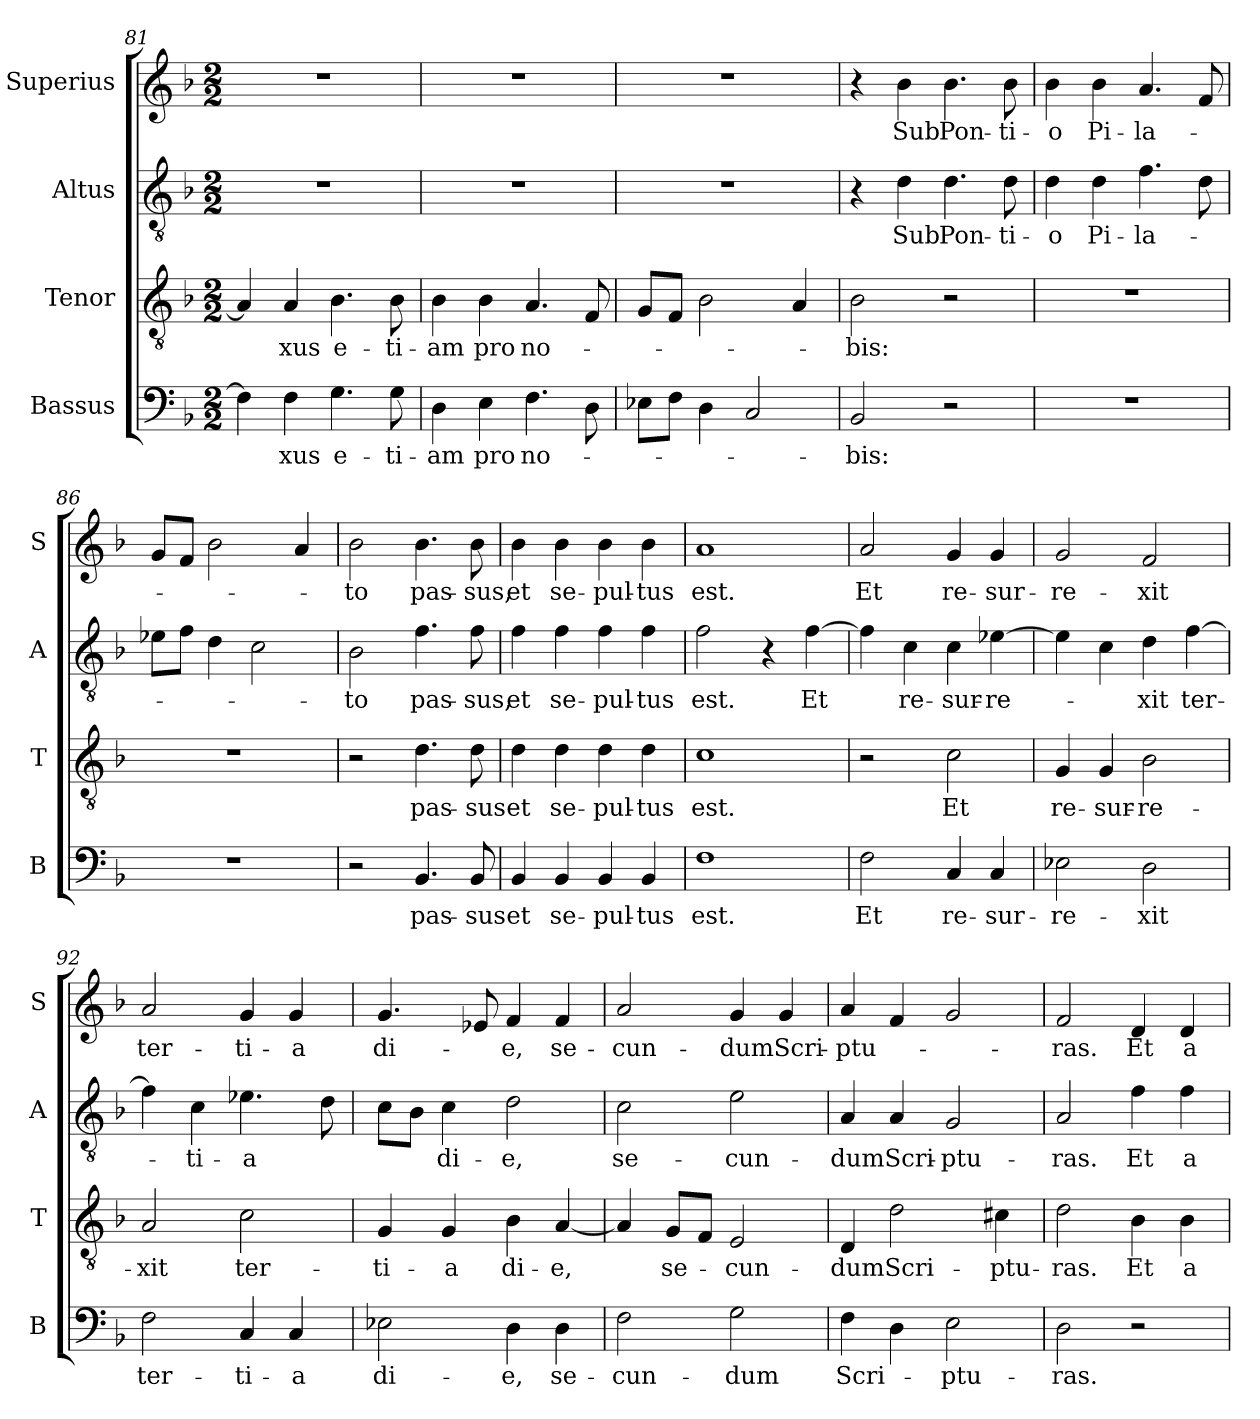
**kern	**text	**kern	**text	**kern	**text	**kern	**text
*part4	*part4	*part3	*part3	*part2	*part2	*part1	*part1
*staff4	*staff4	*staff3	*staff3	*staff2	*staff2	*staff1	*staff1
*I"Bassus	*	*I"Tenor	*	*I"Altus	*	*I"Superius	*
*I'B	*	*I'T	*	*I'A	*	*I'S	*
*clefF4	*	*clefGv2	*	*clefGv2	*	*clefG2	*
*k[b-]	*	*k[b-]	*	*k[b-]	*	*k[b-]	*
*M2/2	*	*M2/2	*	*M2/2	*	*M2/2	*
=81	=81	=81	=81	=81	=81	=81	=81
4F]	.	4A]	.	1r	.	1r	.
4F	-xus	4A	-xus	.	.	.	.
4.G	e-	4.B-	e-	.	.	.	.
8G	-ti-	8B-	-ti-	.	.	.	.
=82	=82	=82	=82	=82	=82	=82	=82
4D	-am	4B-	-am	1r	.	1r	.
4E	pro	4B-	pro	.	.	.	.
4.F	no-	4.A	no-	.	.	.	.
8D	.	8F	.	.	.	.	.
=83	=83	=83	=83	=83	=83	=83	=83
8E-XL	.	8GL	.	1r	.	1r	.
8FJ	.	8FJ	.	.	.	.	.
4D	.	2B-	.	.	.	.	.
2C	.	.	.	.	.	.	.
.	.	4A	.	.	.	.	.
=84	=84	=84	=84	=84	=84	=84	=84
2BB-	-bis:	2B-	-bis:	4r	.	4r	.
.	.	.	.	4d	Sub	4b-	Sub
2r	.	2r	.	4.d	Pon-	4.b-	Pon-
.	.	.	.	8d	-ti-	8b-	-ti-
=85	=85	=85	=85	=85	=85	=85	=85
1r	.	1r	.	4d	-o	4b-	-o
.	.	.	.	4d	Pi-	4b-	Pi-
.	.	.	.	4.f	-la-	4.a	-la-
.	.	.	.	8d	.	8f	.
=86	=86	=86	=86	=86	=86	=86	=86
1r	.	1r	.	8e-XL	.	8gL	.
.	.	.	.	8fJ	.	8fJ	.
.	.	.	.	4d	.	2b-	.
.	.	.	.	2c	.	.	.
.	.	.	.	.	.	4a	.
=87	=87	=87	=87	=87	=87	=87	=87
2r	.	2r	.	2B-	-to	2b-	-to
4.BB-	pas-	4.d	pas-	4.f	pas-	4.b-	pas-
8BB-	-sus	8d	-sus	8f	-sus,	8b-	-sus,
=88	=88	=88	=88	=88	=88	=88	=88
4BB-	et	4d	et	4f	et	4b-	et
4BB-	se-	4d	se-	4f	se-	4b-	se-
4BB-	-pul-	4d	-pul-	4f	-pul-	4b-	-pul-
4BB-	-tus	4d	-tus	4f	-tus	4b-	-tus
=89	=89	=89	=89	=89	=89	=89	=89
1F	est.	1c	est.	2f	est.	1a	est.
.	.	.	.	4r	.	.	.
.	.	.	.	[4f	Et	.	.
=90	=90	=90	=90	=90	=90	=90	=90
2F	Et	2r	.	4f]	.	2a	Et
.	.	.	.	4c	re-	.	.
4C	re-	2c	Et	4c	-sur-	4g	re-
4C	-sur-	.	.	[4e-X	-re-	4g	-sur-
=91	=91	=91	=91	=91	=91	=91	=91
2E-X	-re-	4G	re-	4e-]	.	2g	-re-
.	.	4G	-sur-	4c	.	.	.
2D	-xit	2B-	-re-	4d	-xit	2f	-xit
.	.	.	.	[4f	ter-	.	.
=92	=92	=92	=92	=92	=92	=92	=92
2F	ter-	2A	-xit	4f]	.	2a	ter-
.	.	.	.	4c	-ti-	.	.
4C	-ti-	2c	ter-	4.e-X	-a	4g	-ti-
4C	-a	.	.	.	.	4g	-a
.	.	.	.	8d	.	.	.
=93	=93	=93	=93	=93	=93	=93	=93
2E-X	di-	4G	-ti-	8cL	.	4.g	di-
.	.	.	.	8B-J	.	.	.
.	.	4G	-a	4c	di-	.	.
.	.	.	.	.	.	8e-i	.
4D	-e,	4B-	di-	2d	-e,	4f	-e,
4D	se-	[4A	-e,	.	.	4f	se-
=94	=94	=94	=94	=94	=94	=94	=94
2F	-cun-	4A]	.	2c	se-	2a	-cun-
!	!	!	!LO:LY:i	!	!	!	!
.	.	8GL	se-	.	.	.	.
.	.	8FJ	.	.	.	.	.
!	!	!	!LO:LY:i	!	!	!	!
2G	-dum	2E	-cun-	2e	-cun-	4g	-dum
.	.	.	.	.	.	4g	Scri-
=95	=95	=95	=95	=95	=95	=95	=95
!	!	!	!LO:LY:i	!	!	!	!
4F	Scri-	4D	-dum	4A	-dum	4a	-ptu-
!	!	!	!LO:LY:i	!	!	!	!
4D	.	2d	Scri-	4A	Scri-	4f	.
2E	-ptu-	.	.	2G	-ptu-	2g	.
!	!	!	!LO:LY:i	!	!	!	!
.	.	4c#X	-ptu-	.	.	.	.
=96	=96	=96	=96	=96	=96	=96	=96
!	!	!	!LO:LY:i	!	!	!	!
2D	-ras.	2d	-ras.	2A	-ras.	2f	-ras.
2r	.	4B-	Et	4f	Et	4d	Et
.	.	4B-	a-	4f	a-	4d	a-
=	=	=	=	=	=	=	=
*-	*-	*-	*-	*-	*-	*-	*-
